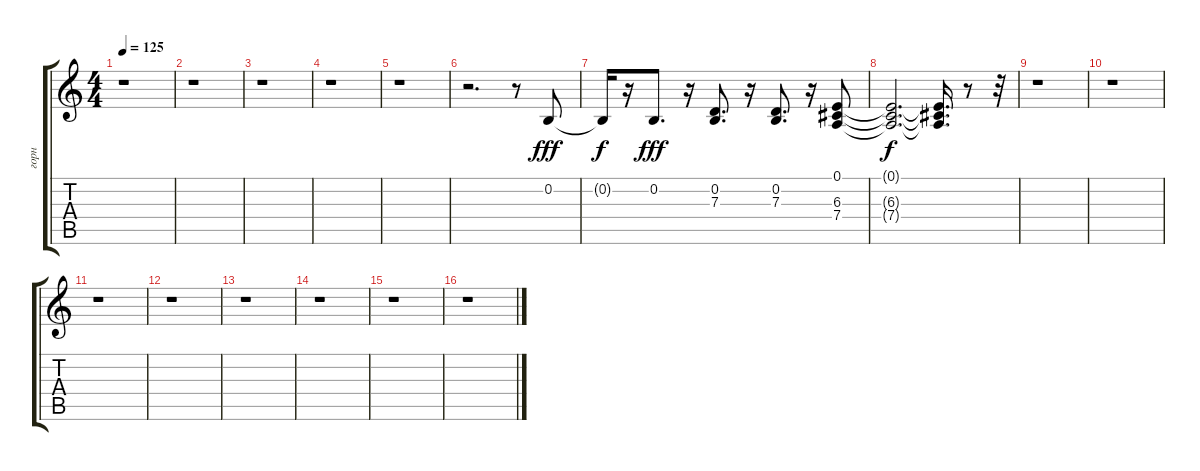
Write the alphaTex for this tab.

\track ("горн" "горн") {instrument blownbottle}
\staff {score tabs}
\tuning (E4 B3 G3 D3 A2 E2) {hide}
\ts (4 4)
\tempo 125
\clef g2
\ks c
r.1{dy f} |
r.1 |
r.1 |
r.1 |
r.1 |
r.2{d} r.8 0.2.8{dy fff volume 14} |
0.2{t}.16{dy f} r.16 0.2.8{d dy fff} r.16 (0.2 7.3).8{d volume 13} r.16 (0.2 7.3).8{d volume 12} r.16 (0.1 6.3 7.4).8{volume 13} |
(0.1{t} 6.3{t} 7.4{t}).2{d dy f} (0.1{t} 6.3{t} 7.4{t}).16{d} r.8 r.32 |
r.1 |
r.1 |
r.1 |
r.1 |
r.1 |
r.1 |
r.1 |
r.1
